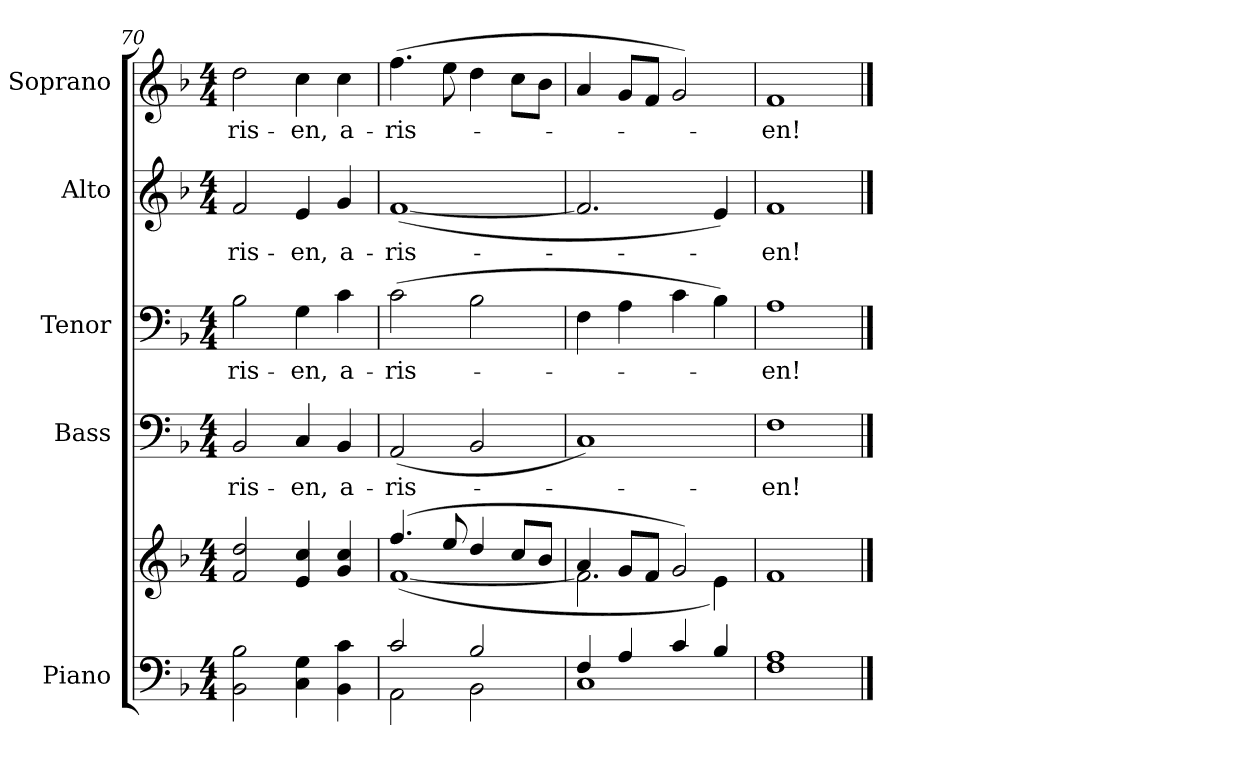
**kern	**kern	**kern	**text	**kern	**text	**kern	**text	**kern	**text
*part5	*part5	*part4	*part4	*part3	*part3	*part2	*part2	*part1	*part1
*staff6	*staff5	*staff4	*staff4	*staff3	*staff3	*staff2	*staff2	*staff1	*staff1
*I"Piano	*	*I"Bass	*	*I"Tenor	*	*I"Alto	*	*I"Soprano	*
*I'Pno.	*	*I'B.	*	*I'T.	*	*I'A.	*	*I'S.	*
!!LO:PB:g=z
*clefF4	*clefG2	*clefF4	*	*clefF4	*	*clefG2	*	*clefG2	*
*k[b-]	*k[b-]	*k[b-]	*	*k[b-]	*	*k[b-]	*	*k[b-]	*
*F:	*F:	*F:	*	*F:	*	*F:	*	*F:	*
*M4/4	*M4/4	*M4/4	*	*M4/4	*	*M4/4	*	*M4/4	*
=70	=70	=70	=70	=70	=70	=70	=70	=70	=70
!	!	!	!LO:LY:b:color=#000000	!	!	!	!	!	!
!	!	!	!	!	!LO:LY:b:color=#000000	!	!	!	!
!	!	!	!	!	!	!	!LO:LY:b:color=#000000	!	!
!	!	!	!	!	!	!	!	!	!LO:LY:b:color=#000000
2BB-i\ 2B-i	2fi/ 2ddi	2BB-i/	-ris-	2B-i\	-ris-	2fi/	-ris-	2ddi\	-ris-
!	!	!	!LO:LY:b:color=#000000	!	!	!	!	!	!
!	!	!	!	!	!LO:LY:b:color=#000000	!	!	!	!
!	!	!	!	!	!	!	!LO:LY:b:color=#000000	!	!
!	!	!	!	!	!	!	!	!	!LO:LY:b:color=#000000
4Ci\ 4Gi	4ei/ 4cci	4Ci/	-en,	4Gi\	-en,	4ei/	-en,	4cci\	-en,
!	!	!	!LO:LY:b:color=#000000	!	!	!	!	!	!
!	!	!	!	!	!LO:LY:b:color=#000000	!	!	!	!
!	!	!	!	!	!	!	!LO:LY:b:color=#000000	!	!
!	!	!	!	!	!	!	!	!	!LO:LY:b:color=#000000
4BB-i\ 4ci	4gi/ 4cci	4BB-i/	a-	4ci\	a-	4gi/	a-	4cci\	a-
=71	=71	=71	=71	=71	=71	=71	=71	=71	=71
*^	*^	*	*	*	*	*	*	*	*
!	!	!	!	!	!LO:LY:b:color=#000000	!	!	!	!	!	!
!	!	!	!	!	!	!	!LO:LY:b:color=#000000	!	!	!	!
!	!	!	!	!	!	!	!	!	!LO:LY:b:color=#000000	!	!
!	!	!	!	!	!	!	!	!	!	!	!LO:LY:b:color=#000000
2ci/	2AAi\	(4.ffi/	([<1fi	(2AAi/	-ris-	(2ci\	-ris-	([<1fi	-ris-	(4.ffi\	-ris-
.	.	8eei/	.	.	.	.	.	.	.	8eei\	.
2B-i/	2BB-i\	4ddi/	.	2BB-i/	.	2B-i\	.	.	.	4ddi\	.
.	.	8cci/L	.	.	.	.	.	.	.	8cci\L	.
.	.	8b-i/J	.	.	.	.	.	.	.	8b-i\J	.
!!LO:PB:g=z
=72	=72	=72	=72	=72	=72	=72	=72	=72	=72	=72	=72
4Fi/	1Ci	4ai/	2.fi\]	1Ci)	.	4Fi\	.	2.fi/]	.	4ai/	.
4Ai/	.	8gi/L	.	.	.	4Ai\	.	.	.	8gi/L	.
.	.	8fi/J	.	.	.	.	.	.	.	8fi/J	.
4ci/	.	2gi/)	.	.	.	4ci\	.	.	.	2gi/)	.
4B-i/	.	.	4ei\)	.	.	4B-i\)	.	4ei/)	.	.	.
*v	*v	*	*	*	*	*	*	*	*	*	*
*	*v	*v	*	*	*	*	*	*	*	*
=73	=73	=73	=73	=73	=73	=73	=73	=73	=73
*	*^	*	*	*	*	*	*	*	*
!	!	!	!	!LO:LY:b:color=#000000	!	!	!	!	!	!
*	*v	*v	*	*	*	*	*	*	*	*
*	*^	*	*	*	*	*	*	*	*
!	!	!	!	!	!	!LO:LY:b:color=#000000	!	!	!	!
*	*v	*v	*	*	*	*	*	*	*	*
*	*^	*	*	*	*	*	*	*	*
!	!	!	!	!	!	!	!	!LO:LY:b:color=#000000	!	!
*	*v	*v	*	*	*	*	*	*	*	*
*	*^	*	*	*	*	*	*	*	*
!	!	!	!	!	!	!	!	!	!	!LO:LY:b:color=#000000
*	*v	*v	*	*	*	*	*	*	*	*
1Fi 1Ai	1fi	1Fi	-en!	1Ai	-en!	1fi	-en!	1fi	-en!
==	==	==	==	==	==	==	==	==	==
*-	*-	*-	*-	*-	*-	*-	*-	*-	*-
